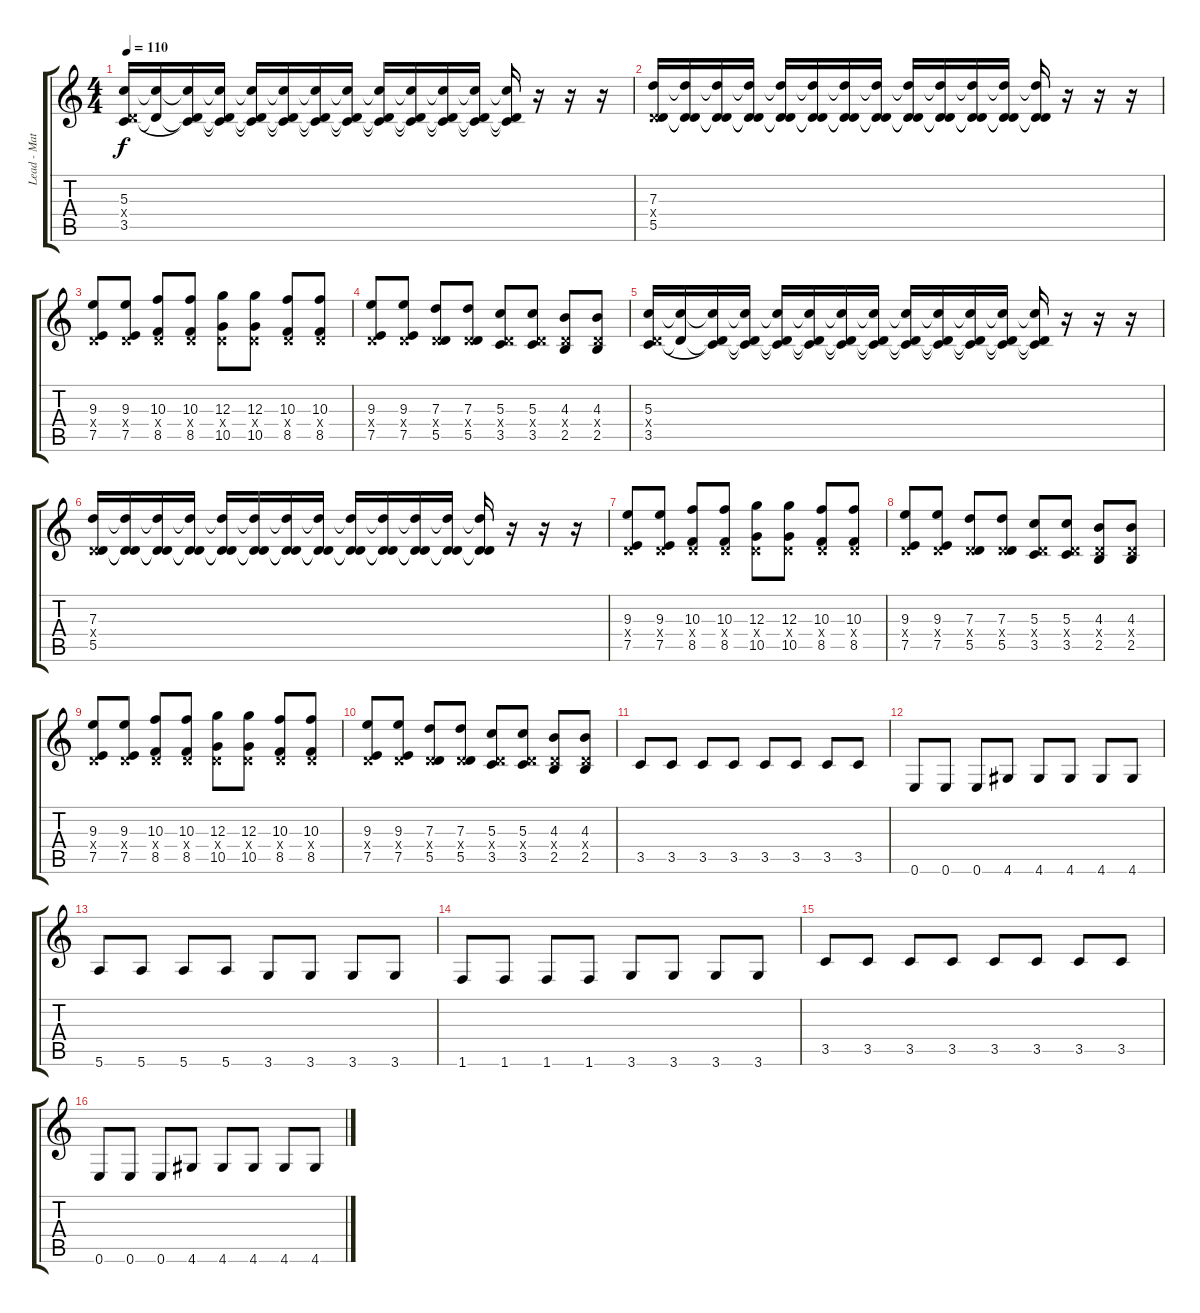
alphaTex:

\track ("Lead - Matthew" "Lead - Mat") {instrument distortionguitar}
\staff {score tabs}
\tuning (E4 B3 G3 D3 A2 E2) {hide}
\ts (4 4)
\tempo 110
\clef g2
\ks c
(5.3 0.4{x} 3.5).16{dy f} (5.3{t} 0.4{t}).16 (5.3{t} 0.4{t} 3.5{t}).16 (5.3{t} 0.4{t} 3.5{t}).16 (5.3{t} 0.4{t} 3.5{t}).16 (5.3{t} 0.4{t} 3.5{t}).16 (5.3{t} 0.4{t} 3.5{t}).16 (5.3{t} 0.4{t} 3.5{t}).16 (5.3{t} 0.4{t} 3.5{t}).16 (5.3{t} 0.4{t} 3.5{t}).16 (5.3{t} 0.4{t} 3.5{t}).16 (5.3{t} 0.4{t} 3.5{t}).16 (5.3{t} 0.4{t} 3.5{t}).16 r.16 r.16 r.16 |
(7.3 0.4{x} 5.5).16 (7.3{t} 0.4{t} 5.5{t}).16 (7.3{t} 0.4{t} 5.5{t}).16 (7.3{t} 0.4{t} 5.5{t}).16 (7.3{t} 0.4{t} 5.5{t}).16 (7.3{t} 0.4{t} 5.5{t}).16 (7.3{t} 0.4{t} 5.5{t}).16 (7.3{t} 0.4{t} 5.5{t}).16 (7.3{t} 0.4{t} 5.5{t}).16 (7.3{t} 0.4{t} 5.5{t}).16 (7.3{t} 0.4{t} 5.5{t}).16 (7.3{t} 0.4{t} 5.5{t}).16 (7.3{t} 0.4{t} 5.5{t}).16 r.16 r.16 r.16 |
(9.3 0.4{x} 7.5).8 (9.3 0.4{x} 7.5).8 (10.3 0.4{x} 8.5).8 (10.3 0.4{x} 8.5).8 (12.3 0.4{x} 10.5).8 (12.3 0.4{x} 10.5).8 (10.3 0.4{x} 8.5).8 (10.3 0.4{x} 8.5).8 |
(9.3 0.4{x} 7.5).8 (9.3 0.4{x} 7.5).8 (7.3 0.4{x} 5.5).8 (7.3 0.4{x} 5.5).8 (5.3 0.4{x} 3.5).8 (5.3 0.4{x} 3.5).8 (4.3 0.4{x} 2.5).8 (4.3 0.4{x} 2.5).8 |
(5.3 0.4{x} 3.5).16 (5.3{t} 0.4{t}).16 (5.3{t} 0.4{t} 3.5{t}).16 (5.3{t} 0.4{t} 3.5{t}).16 (5.3{t} 0.4{t} 3.5{t}).16 (5.3{t} 0.4{t} 3.5{t}).16 (5.3{t} 0.4{t} 3.5{t}).16 (5.3{t} 0.4{t} 3.5{t}).16 (5.3{t} 0.4{t} 3.5{t}).16 (5.3{t} 0.4{t} 3.5{t}).16 (5.3{t} 0.4{t} 3.5{t}).16 (5.3{t} 0.4{t} 3.5{t}).16 (5.3{t} 0.4{t} 3.5{t}).16 r.16 r.16 r.16 |
(7.3 0.4{x} 5.5).16 (7.3{t} 0.4{t} 5.5{t}).16 (7.3{t} 0.4{t} 5.5{t}).16 (7.3{t} 0.4{t} 5.5{t}).16 (7.3{t} 0.4{t} 5.5{t}).16 (7.3{t} 0.4{t} 5.5{t}).16 (7.3{t} 0.4{t} 5.5{t}).16 (7.3{t} 0.4{t} 5.5{t}).16 (7.3{t} 0.4{t} 5.5{t}).16 (7.3{t} 0.4{t} 5.5{t}).16 (7.3{t} 0.4{t} 5.5{t}).16 (7.3{t} 0.4{t} 5.5{t}).16 (7.3{t} 0.4{t} 5.5{t}).16 r.16 r.16 r.16 |
(9.3 0.4{x} 7.5).8 (9.3 0.4{x} 7.5).8 (10.3 0.4{x} 8.5).8 (10.3 0.4{x} 8.5).8 (12.3 0.4{x} 10.5).8 (12.3 0.4{x} 10.5).8 (10.3 0.4{x} 8.5).8 (10.3 0.4{x} 8.5).8 |
(9.3 0.4{x} 7.5).8 (9.3 0.4{x} 7.5).8 (7.3 0.4{x} 5.5).8 (7.3 0.4{x} 5.5).8 (5.3 0.4{x} 3.5).8 (5.3 0.4{x} 3.5).8 (4.3 0.4{x} 2.5).8 (4.3 0.4{x} 2.5).8 |
(9.3 0.4{x} 7.5).8 (9.3 0.4{x} 7.5).8 (10.3 0.4{x} 8.5).8 (10.3 0.4{x} 8.5).8 (12.3 0.4{x} 10.5).8 (12.3 0.4{x} 10.5).8 (10.3 0.4{x} 8.5).8 (10.3 0.4{x} 8.5).8 |
(9.3 0.4{x} 7.5).8 (9.3 0.4{x} 7.5).8 (7.3 0.4{x} 5.5).8 (7.3 0.4{x} 5.5).8 (5.3 0.4{x} 3.5).8 (5.3 0.4{x} 3.5).8 (4.3 0.4{x} 2.5).8 (4.3 0.4{x} 2.5).8 |
3.5.8 3.5.8 3.5.8 3.5.8 3.5.8 3.5.8 3.5.8 3.5.8 |
0.6.8 0.6.8 0.6.8 4.6.8 4.6.8 4.6.8 4.6.8 4.6.8 |
5.6.8 5.6.8 5.6.8 5.6.8 3.6.8 3.6.8 3.6.8 3.6.8 |
1.6.8 1.6.8 1.6.8 1.6.8 3.6.8 3.6.8 3.6.8 3.6.8 |
3.5.8 3.5.8 3.5.8 3.5.8 3.5.8 3.5.8 3.5.8 3.5.8 |
0.6.8 0.6.8 0.6.8 4.6.8 4.6.8 4.6.8 4.6.8 4.6.8
